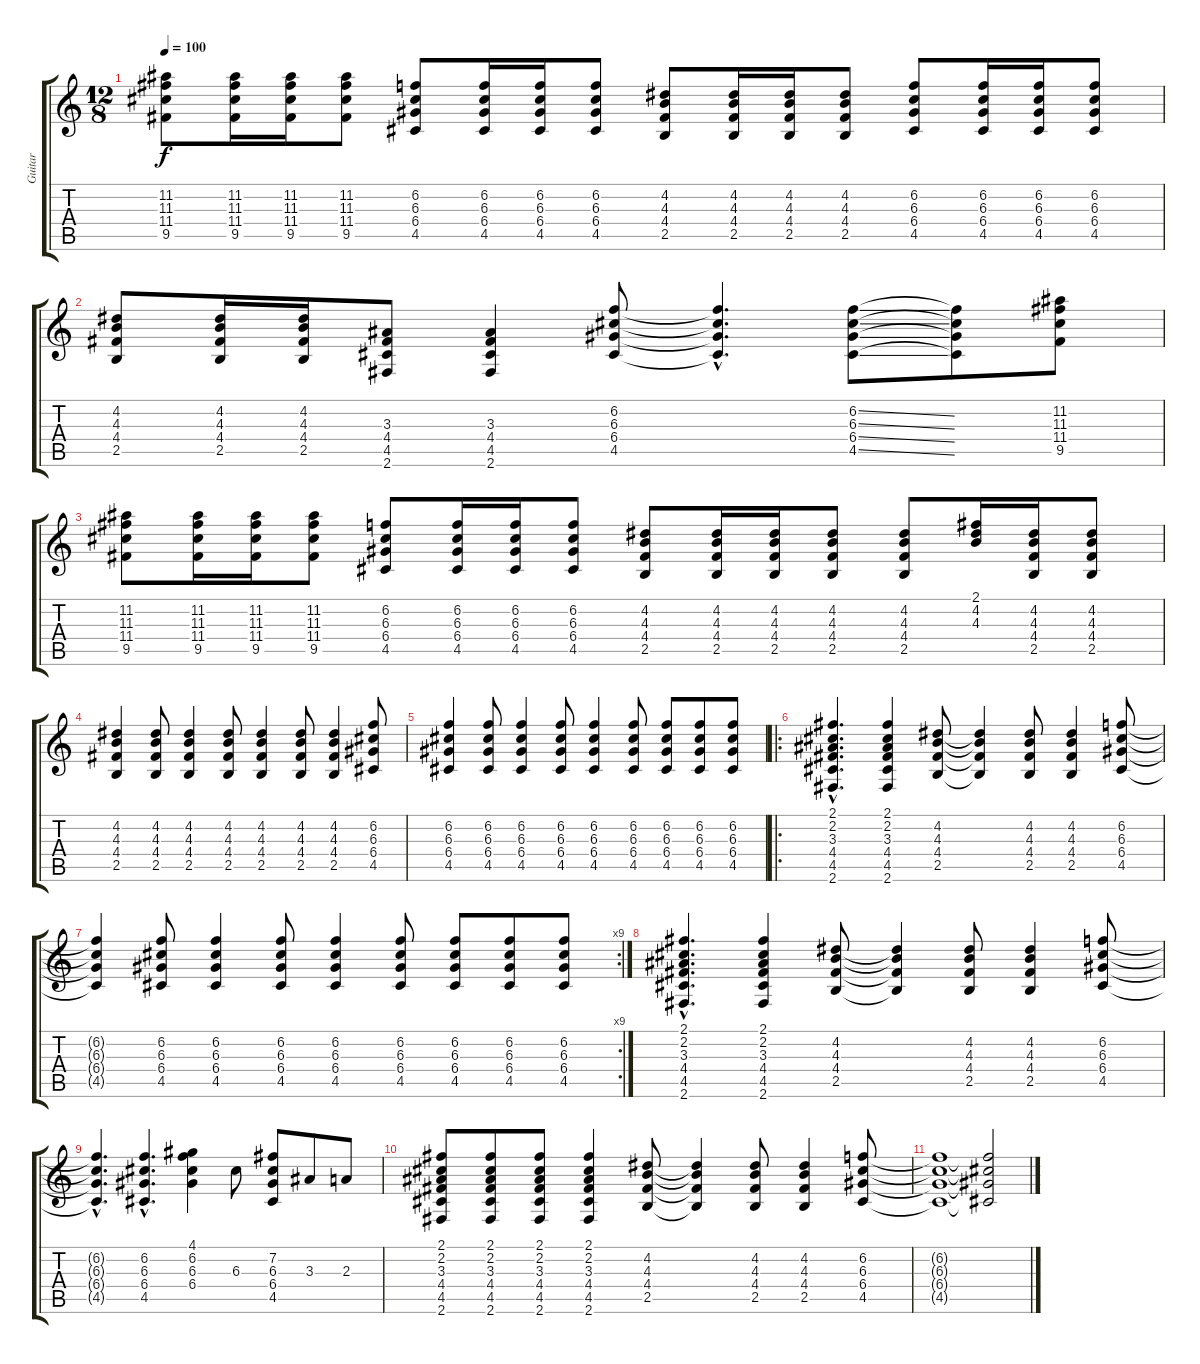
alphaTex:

\track ("Guitar" "Guitar") {instrument acousticguitarsteel}
\staff {score tabs}
\tuning (E4 B3 G3 D3 A2 E2) {hide}
\ts (12 8)
\tempo 100
\clef g2
\ks c
(11.2 11.3 11.4 9.5).8{dy f} (11.2 11.3 11.4 9.5).16 (11.2 11.3 11.4 9.5).16 (11.2 11.3 11.4 9.5).8 (6.2 6.3 6.4 4.5).8 (6.2 6.3 6.4 4.5).16 (6.2 6.3 6.4 4.5).16 (6.2 6.3 6.4 4.5).8 (4.2 4.3 4.4 2.5).8 (4.2 4.3 4.4 2.5).16 (4.2 4.3 4.4 2.5).16 (4.2 4.3 4.4 2.5).8 (6.2 6.3 6.4 4.5).8 (6.2 6.3 6.4 4.5).16 (6.2 6.3 6.4 4.5).16 (6.2 6.3 6.4 4.5).8 |
(4.2 4.3 4.4 2.5).8 (4.2 4.3 4.4 2.5).16 (4.2 4.3 4.4 2.5).16 (3.3 4.4 4.5 2.6).8 (3.3 4.4 4.5 2.6).4 (6.2 6.3 6.4 4.5).8 (6.2{hac t} 6.3{hac t} 6.4{hac t} 4.5{hac t}).4{d} (6.2{ss} 6.3{ss} 6.4{ss} 4.5{ss}).8 (6.2{t} 6.3{t} 6.4{t} 4.5{t}).8 (11.2 11.3 11.4 9.5).8 |
(11.2 11.3 11.4 9.5).8 (11.2 11.3 11.4 9.5).16 (11.2 11.3 11.4 9.5).16 (11.2 11.3 11.4 9.5).8 (6.2 6.3 6.4 4.5).8 (6.2 6.3 6.4 4.5).16 (6.2 6.3 6.4 4.5).16 (6.2 6.3 6.4 4.5).8 (4.2 4.3 4.4 2.5).8 (4.2 4.3 4.4 2.5).16 (4.2 4.3 4.4 2.5).16 (4.2 4.3 4.4 2.5).8 (4.2 4.3 4.4 2.5).8 (2.1 4.2 4.3).16 (4.2 4.3 4.4 2.5).16 (4.2 4.3 4.4 2.5).8 |
(4.2 4.3 4.4 2.5).4 (4.2 4.3 4.4 2.5).8 (4.2 4.3 4.4 2.5).4 (4.2 4.3 4.4 2.5).8 (4.2 4.3 4.4 2.5).4 (4.2 4.3 4.4 2.5).8 (4.2 4.3 4.4 2.5).4 (6.2 6.3 6.4 4.5).8 |
(6.2 6.3 6.4 4.5).4 (6.2 6.3 6.4 4.5).8 (6.2 6.3 6.4 4.5).4 (6.2 6.3 6.4 4.5).8 (6.2 6.3 6.4 4.5).4 (6.2 6.3 6.4 4.5).8 (6.2 6.3 6.4 4.5).8 (6.2 6.3 6.4 4.5).8 (6.2 6.3 6.4 4.5).8 |
\ro
(2.1{hac} 2.2{hac} 3.3{hac} 4.4{hac} 4.5{hac} 2.6{hac}).4{d} (2.1 2.2 3.3 4.4 4.5 2.6).4 (4.2 4.3 4.4 2.5).8 (4.2{t} 4.3{t} 4.4{t} 2.5{t}).4 (4.2 4.3 4.4 2.5).8 (4.2 4.3 4.4 2.5).4 (6.2 6.3 6.4 4.5).8 |
\rc 9
(6.2{t} 6.3{t} 6.4{t} 4.5{t}).4 (6.2 6.3 6.4 4.5).8 (6.2 6.3 6.4 4.5).4 (6.2 6.3 6.4 4.5).8 (6.2 6.3 6.4 4.5).4 (6.2 6.3 6.4 4.5).8 (6.2 6.3 6.4 4.5).8 (6.2 6.3 6.4 4.5).8 (6.2 6.3 6.4 4.5).8 |
(2.1{hac} 2.2{hac} 3.3{hac} 4.4{hac} 4.5{hac} 2.6{hac}).4{d} (2.1 2.2 3.3 4.4 4.5 2.6).4 (4.2 4.3 4.4 2.5).8 (4.2{t} 4.3{t} 4.4{t} 2.5{t}).4 (4.2 4.3 4.4 2.5).8 (4.2 4.3 4.4 2.5).4 (6.2 6.3 6.4 4.5).8 |
(6.2{hac t} 6.3{hac t} 6.4{hac t} 4.5{hac t}).4{d} (6.2{hac} 6.3{hac} 6.4{hac} 4.5{hac}).4{d} (4.1 6.2 6.3 6.4).4 6.3.8 (7.2 6.3 6.4 4.5).8 3.3.8 2.3.8 |
(2.1 2.2 3.3 4.4 4.5 2.6).8 (2.1 2.2 3.3 4.4 4.5 2.6).8 (2.1 2.2 3.3 4.4 4.5 2.6).8 (2.1 2.2 3.3 4.4 4.5 2.6).4 (4.2 4.3 4.4 2.5).8 (4.2{t} 4.3{t} 4.4{t} 2.5{t}).4 (4.2 4.3 4.4 2.5).8 (4.2 4.3 4.4 2.5).4 (6.2 6.3 6.4 4.5).8 |
(6.2{t} 6.3{t} 6.4{t} 4.5{t}).1 (6.2{t} 6.3{t} 6.4{t} 4.5{t}).2
